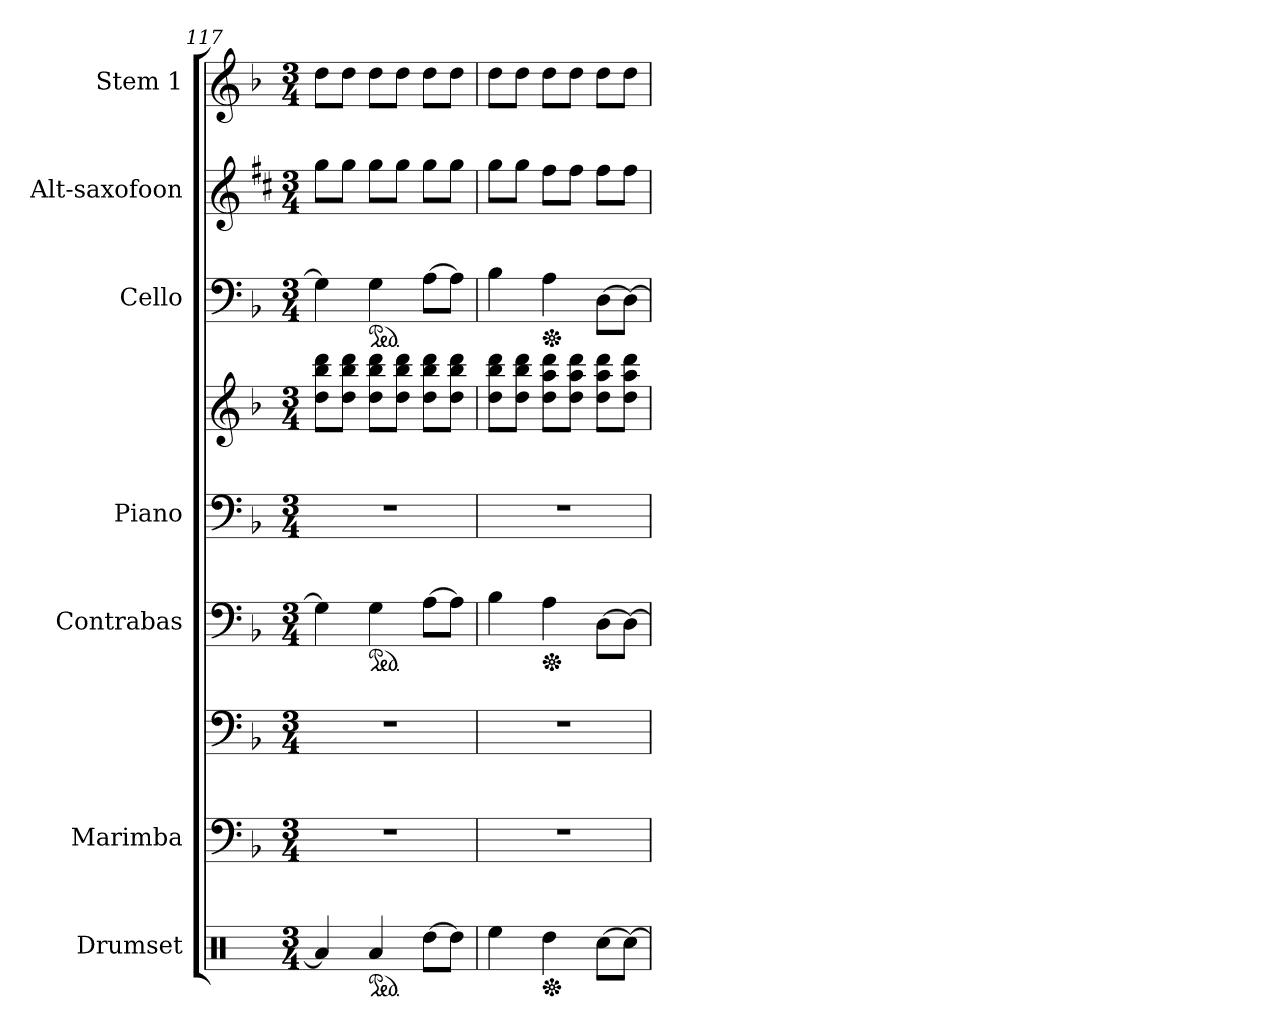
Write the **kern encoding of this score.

**kern	**kern	**kern	**kern	**kern	**kern	**kern	**kern	**kern
*part7	*part6	*part6	*part5	*part4	*part4	*part3	*part2	*part1
*staff9	*staff8	*staff7	*staff6	*staff5	*staff4	*staff3	*staff2	*staff1
*I"Drumset	*I"Marimba	*	*I"Contrabas	*I"Piano	*	*I"Cello	*I"Alt-saxofoon	*I"Stem 1
*I'D. set	*I'Mrm.	*	*I'Ca. Bs.	*I'Pno.	*	*	*I'A. Sax.	*I'Stm. 1
*clefX	*clefF4	*clefF4	*clefF4	*clefF4	*clefG2	*clefF4	*clefG2	*clefG2
*	*	*	*ITrd7c12	*	*	*	*ITrd5c9	*
*k[]	*k[b-]	*k[b-]	*k[b-]	*k[b-]	*k[b-]	*k[b-]	*k[b-]	*k[b-]
*M3/4	*M3/4	*M3/4	*M3/4	*M3/4	*M3/4	*M3/4	*M3/4	*M3/4
=117	=117	=117	=117	=117	=117	=117	=117	=117
4Ra/]	2.r	2.r	4GG\]	2.r	8dd\ 8bb-\ 8ddd\L	4G\]	8b-\L	8dd\L
.	.	.	.	.	8dd\ 8bb-\ 8ddd\J	.	8b-\J	8dd\J
*ped	*	*	*	*	*	*	*	*
*	*	*	*ped	*	*	*	*	*
*	*	*	*	*	*	*ped	*	*
4Ra/	.	.	4GG\	.	8dd\ 8bb-\ 8ddd\L	4G\	8b-\L	8dd\L
.	.	.	.	.	8dd\ 8bb-\ 8ddd\J	.	8b-\J	8dd\J
[8Rdd\L	.	.	[8AA\L	.	8dd\ 8bb-\ 8ddd\L	[8A\L	8b-\L	8dd\L
8Rdd\J]	.	.	8AA\J]	.	8dd\ 8bb-\ 8ddd\J	8A\J]	8b-\J	8dd\J
!!LO:PB:g=z
=118	=118	=118	=118	=118	=118	=118	=118	=118
4Ree\	2.r	2.r	4BB-\	2.r	8dd\ 8bb-\ 8ddd\L	4B-\	8b-\L	8dd\L
.	.	.	.	.	8dd\ 8bb-\ 8ddd\J	.	8b-\J	8dd\J
*Xped	*	*	*	*	*	*	*	*
*	*	*	*Xped	*	*	*	*	*
*	*	*	*	*	*	*Xped	*	*
4Rdd\	.	.	4AA\	.	8dd\ 8aa\ 8ddd\L	4A\	8a\L	8dd\L
.	.	.	.	.	8dd\ 8aa\ 8ddd\J	.	8a\J	8dd\J
[8Rcc\L	.	.	[8DD\L	.	8dd\ 8aa\ 8ddd\L	[8D\L	8a\L	8dd\L
8Rcc\J_	.	.	8DD\J_	.	8dd\ 8aa\ 8ddd\J	8D\J_	8a\J	8dd\J
=	=	=	=	=	=	=	=	=
*-	*-	*-	*-	*-	*-	*-	*-	*-
